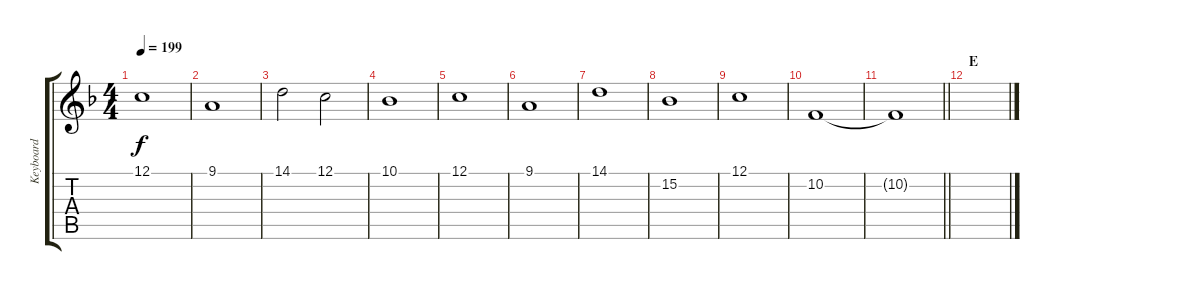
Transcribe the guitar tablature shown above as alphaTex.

\track ("Keyboard" "Keyboard") {instrument synthstrings1}
\staff {score tabs}
\tuning (C4 G3 Eb3 Bb2 F2 C2) {hide}
\ts (4 4)
\tempo 199
\clef g2
\ks f
12.1.1{dy f} |
9.1.1 |
14.1.2 12.1.2 |
10.1.1 |
12.1.1 |
9.1.1 |
14.1.1 |
15.2.1 |
12.1.1 |
10.2.1 |
\barLineRight lightlight
10.2{t}.1 |
\section ("" "E")
